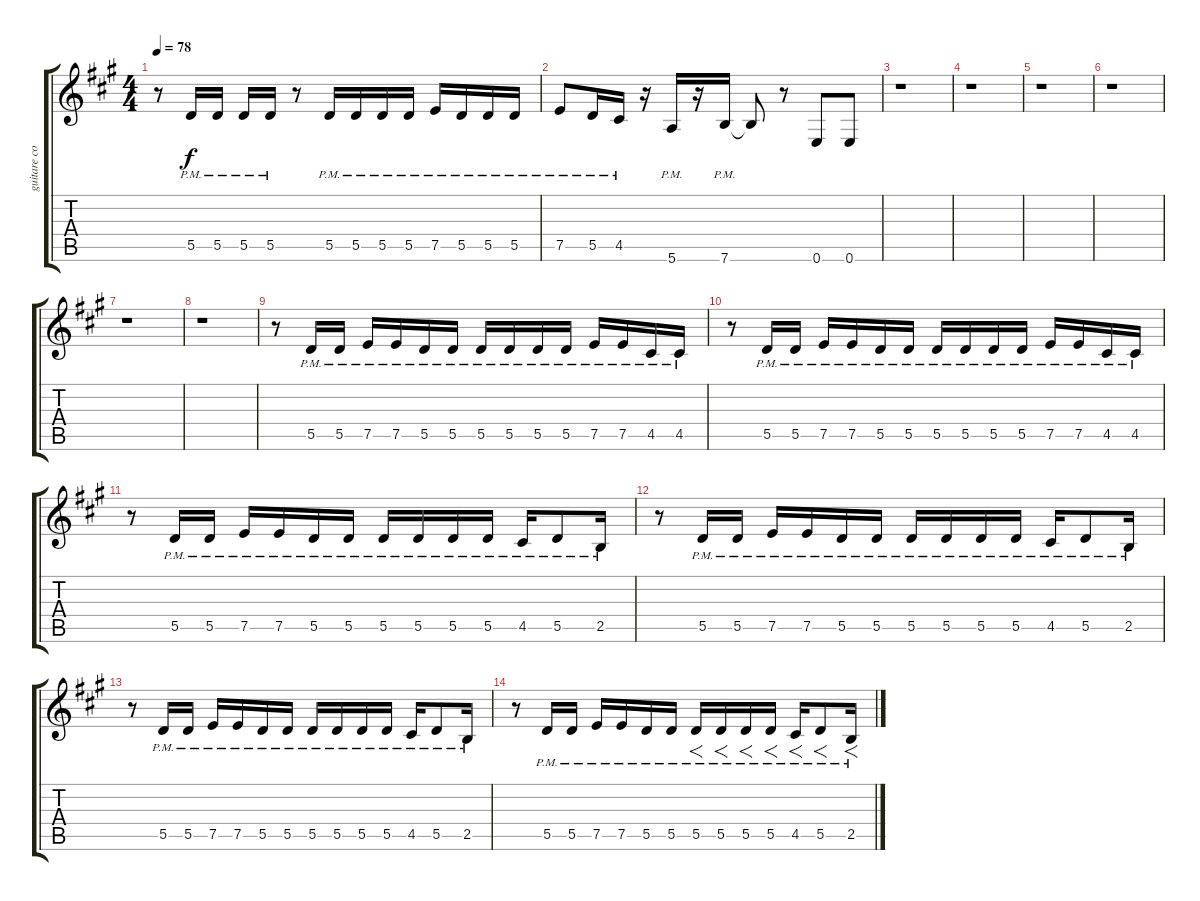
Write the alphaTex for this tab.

\track ("guitare cocotte" "guitare co") {instrument electricguitarmuted}
\staff {score tabs}
\tuning (E4 B3 G3 D3 A2 E2) {hide}
\ts (4 4)
\tempo 78
\clef g2
\ks f#minor
r.8{dy f} 5.5{pm}.16 5.5{pm}.16 5.5{pm}.16 5.5{pm}.16 r.8 5.5{pm}.16 5.5{pm}.16 5.5{pm}.16 5.5{pm}.16 7.5{pm}.16 5.5{pm}.16 5.5{pm}.16 5.5{pm}.16 |
7.5{pm}.8 5.5{pm}.16 4.5{pm}.16 r.16 5.6{pm}.16 r.16 7.6{pm}.16 7.6{t}.8 r.8 0.6.8 0.6.8 |
r.1 |
r.1 |
r.1 |
r.1 |
r.1 |
r.1 |
r.8 5.5{pm}.16 5.5{pm}.16 7.5{pm}.16 7.5{pm}.16 5.5{pm}.16 5.5{pm}.16 5.5{pm}.16 5.5{pm}.16 5.5{pm}.16 5.5{pm}.16 7.5{pm}.16 7.5{pm}.16 4.5{pm}.16 4.5{pm}.16 |
r.8 5.5{pm}.16 5.5{pm}.16 7.5{pm}.16 7.5{pm}.16 5.5{pm}.16 5.5{pm}.16 5.5{pm}.16 5.5{pm}.16 5.5{pm}.16 5.5{pm}.16 7.5{pm}.16 7.5{pm}.16 4.5{pm}.16 4.5{pm}.16 |
r.8 5.5{pm}.16 5.5{pm}.16 7.5{pm}.16 7.5{pm}.16 5.5{pm}.16 5.5{pm}.16 5.5{pm}.16 5.5{pm}.16 5.5{pm}.16 5.5{pm}.16 4.5{pm}.16 5.5{pm}.8 2.5{pm}.16 |
r.8 5.5{pm}.16 5.5{pm}.16 7.5{pm}.16 7.5{pm}.16 5.5{pm}.16 5.5{pm}.16 5.5{pm}.16 5.5{pm}.16 5.5{pm}.16 5.5{pm}.16 4.5{pm}.16 5.5{pm}.8 2.5{pm}.16 |
r.8 5.5{pm}.16 5.5{pm}.16 7.5{pm}.16 7.5{pm}.16 5.5{pm}.16 5.5{pm}.16 5.5{pm}.16 5.5{pm}.16 5.5{pm}.16 5.5{pm}.16 4.5{pm}.16 5.5{pm}.8 2.5{pm}.16 |
r.8 5.5{pm}.16 5.5{pm}.16 7.5{pm}.16 7.5{pm}.16 5.5{pm}.16 5.5{pm}.16 5.5{pm}.16{f} 5.5{pm}.16{f} 5.5{pm}.16{f} 5.5{pm}.16{f} 4.5{pm}.16{f} 5.5{pm}.8{f} 2.5{pm}.16{f}
